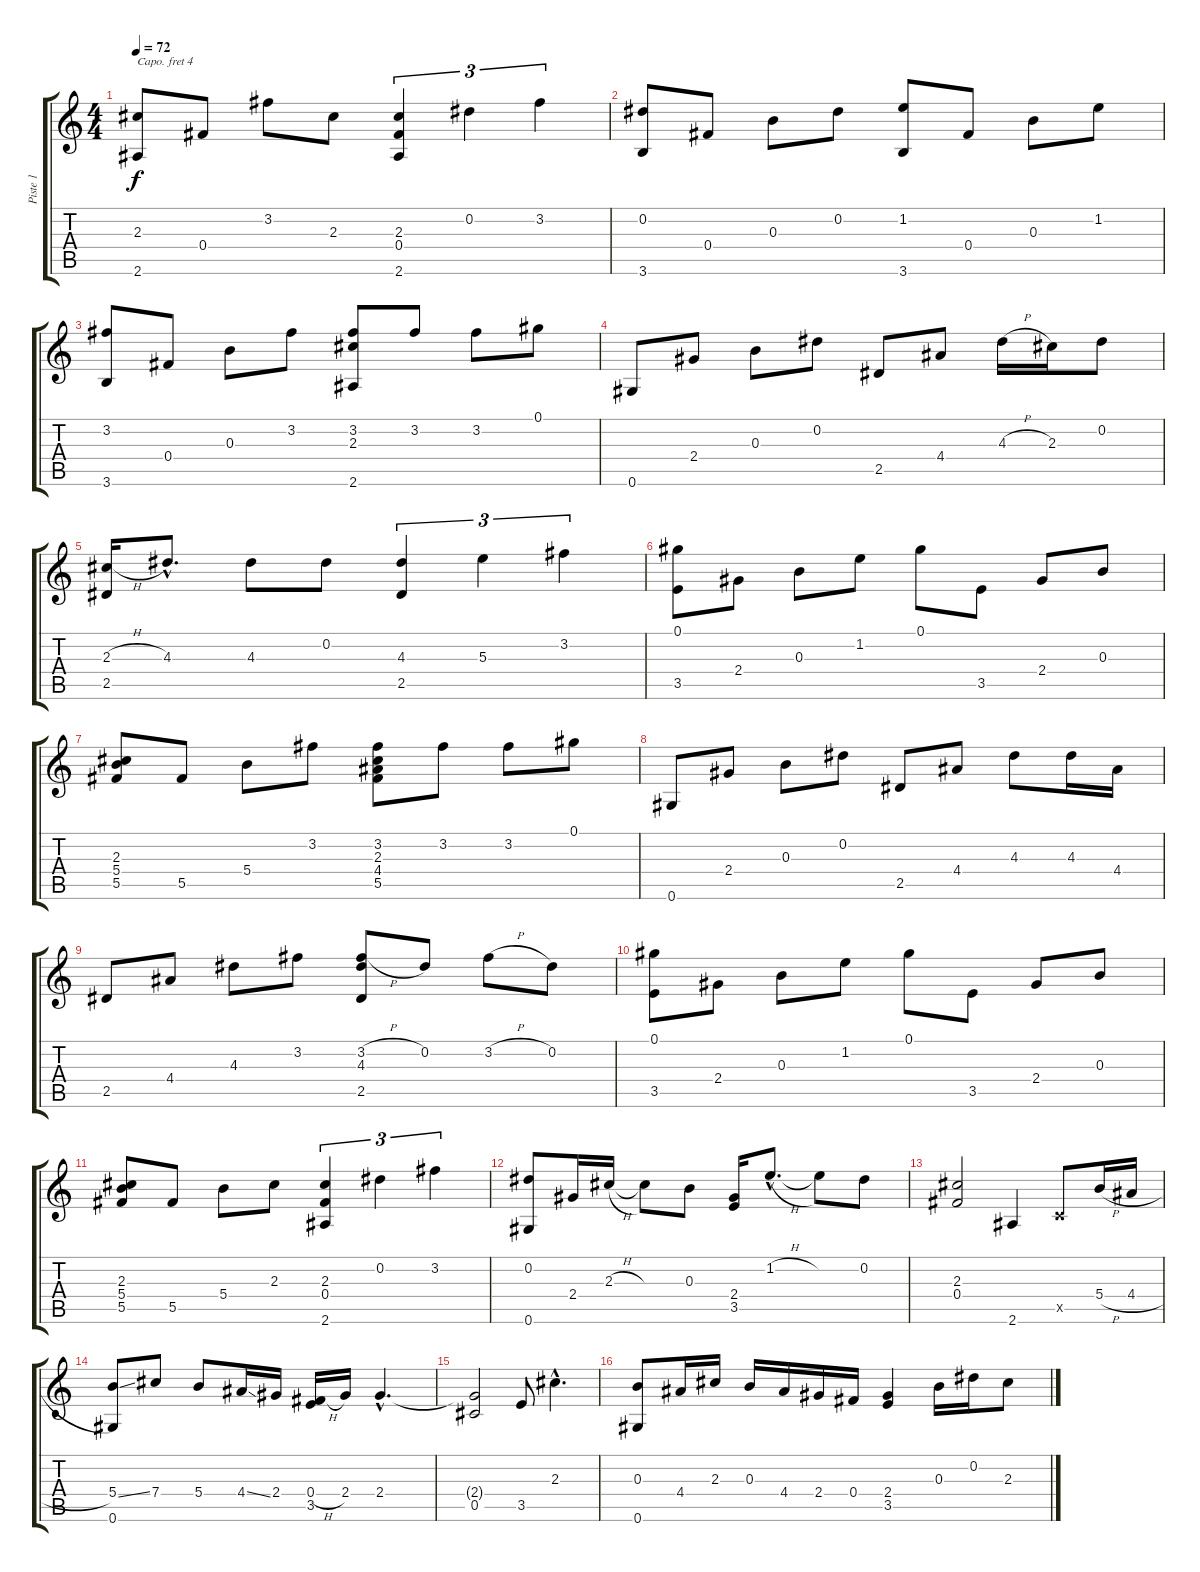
\track ("Piste 1" "Piste 1") {instrument acousticguitarnylon}
\staff {score tabs}
\capo 4
\tuning (E4 B3 G3 D3 A2 E2) {hide}
\ts (4 4)
\tempo 72
\clef g2
\ks c
(2.3 2.6).8{dy f} 0.4.8 3.2.8 2.3.8 (2.3 0.4 2.6).4{tu (3 2)} 0.2.4{tu (3 2)} 3.2.4{tu (3 2)} |
(0.2 3.6).8 0.4.8 0.3.8 0.2.8 (1.2 3.6).8 0.4.8 0.3.8 1.2.8 |
(3.2 3.6).8 0.4.8 0.3.8 3.2.8 (3.2 2.3 2.6).8 3.2.8 3.2.8 0.1.8 |
0.6.8 2.4.8 0.3.8 0.2.8 2.5.8 4.4.8 4.3{h}.16 2.3.16 0.2.8 |
(2.3{h} 2.5).16 4.3{hac}.8{d} 4.3.8 0.2.8 (4.3 2.5).4{tu (3 2)} 5.3.4{tu (3 2)} 3.2.4{tu (3 2)} |
(0.1 3.5).8 2.4.8 0.3.8 1.2.8 0.1.8 3.5.8 2.4.8 0.3.8 |
(2.3 5.4 5.5).8 5.5.8 5.4.8 3.2.8 (3.2 2.3 4.4 5.5).8 3.2.8 3.2.8 0.1.8 |
0.6.8 2.4.8 0.3.8 0.2.8 2.5.8 4.4.8 4.3.8 4.3.16 4.4.16 |
2.5.8 4.4.8 4.3.8 3.2.8 (3.2{h} 4.3 2.5).8 0.2.8 3.2{h}.8 0.2.8 |
(0.1 3.5).8 2.4.8 0.3.8 1.2.8 0.1.8 3.5.8 2.4.8 0.3.8 |
(2.3 5.4 5.5).8 5.5.8 5.4.8 2.3.8 (2.3 0.4 2.6).4{tu (3 2)} 0.2.4{tu (3 2)} 3.2.4{tu (3 2)} |
(0.2 0.6).8 2.4.16 2.3{h}.16 2.3{t}.8 0.3.8 (2.4 3.5).16 1.2{h hac}.8{d} 1.2{t}.8 0.2.8 |
(2.3 0.4).2 2.6.4 -1.5{x}.8 5.4{h}.16 4.4{h}.16 |
(5.4{ss} 0.6).8 7.4.8 5.4.8 4.4{ss}.16 2.4.16 (0.4{h} 3.5).16 2.4.16 2.4{hac}.4{d} |
(2.4{t} 0.5).2 3.5.8 2.3{hac}.4{d} |
(0.3 0.6).8 4.4.16 2.3.16 0.3.16 4.4.16 2.4.16 0.4.16 (2.4 3.5).4 0.3.16 0.2.16 2.3.8
